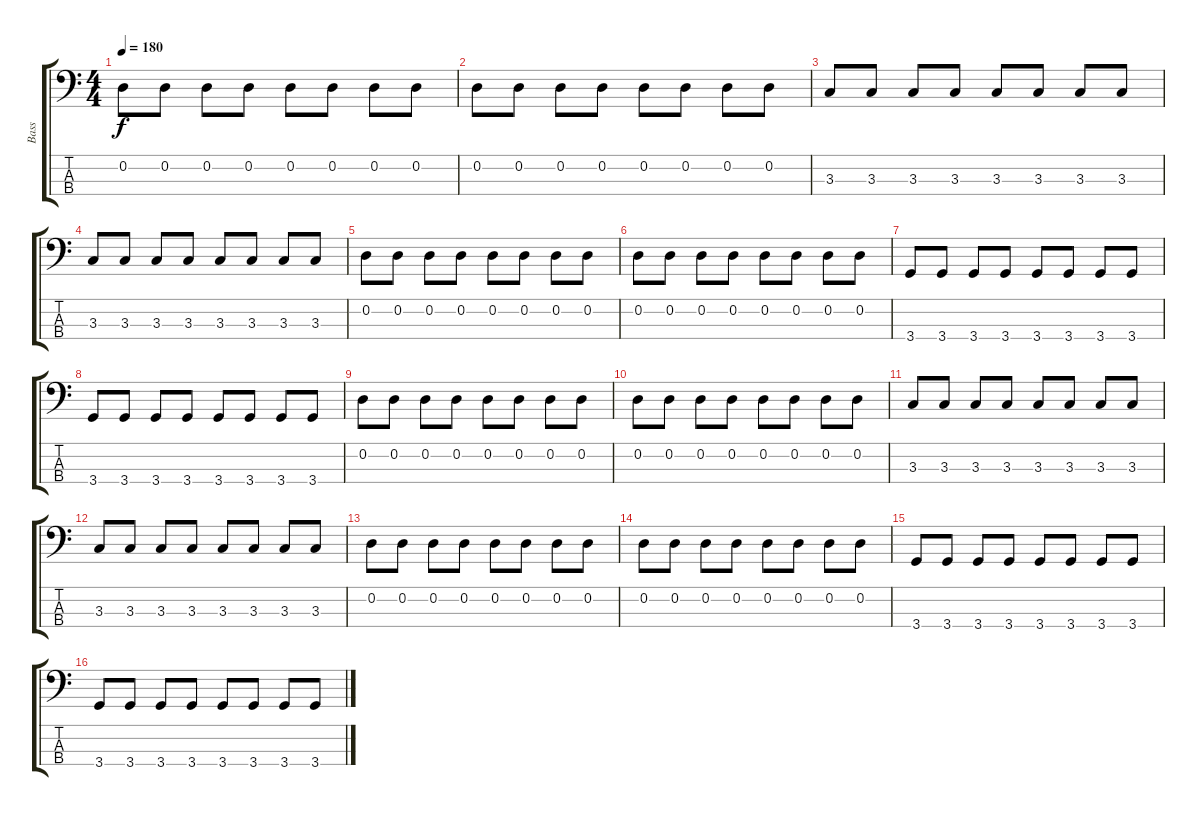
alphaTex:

\track ("Bass" "Bass") {instrument electricbassfinger}
\staff {score tabs}
\tuning (G2 D2 A1 E1) {hide}
\ts (4 4)
\tempo 180
\clef f4
\ks c
0.2.8{dy f} 0.2.8 0.2.8 0.2.8 0.2.8 0.2.8 0.2.8 0.2.8 |
0.2.8 0.2.8 0.2.8 0.2.8 0.2.8 0.2.8 0.2.8 0.2.8 |
3.3.8 3.3.8 3.3.8 3.3.8 3.3.8 3.3.8 3.3.8 3.3.8 |
3.3.8 3.3.8 3.3.8 3.3.8 3.3.8 3.3.8 3.3.8 3.3.8 |
0.2.8 0.2.8 0.2.8 0.2.8 0.2.8 0.2.8 0.2.8 0.2.8 |
0.2.8 0.2.8 0.2.8 0.2.8 0.2.8 0.2.8 0.2.8 0.2.8 |
3.4.8 3.4.8 3.4.8 3.4.8 3.4.8 3.4.8 3.4.8 3.4.8 |
3.4.8 3.4.8 3.4.8 3.4.8 3.4.8 3.4.8 3.4.8 3.4.8 |
0.2.8 0.2.8 0.2.8 0.2.8 0.2.8 0.2.8 0.2.8 0.2.8 |
0.2.8 0.2.8 0.2.8 0.2.8 0.2.8 0.2.8 0.2.8 0.2.8 |
3.3.8 3.3.8 3.3.8 3.3.8 3.3.8 3.3.8 3.3.8 3.3.8 |
3.3.8 3.3.8 3.3.8 3.3.8 3.3.8 3.3.8 3.3.8 3.3.8 |
0.2.8 0.2.8 0.2.8 0.2.8 0.2.8 0.2.8 0.2.8 0.2.8 |
0.2.8 0.2.8 0.2.8 0.2.8 0.2.8 0.2.8 0.2.8 0.2.8 |
3.4.8 3.4.8 3.4.8 3.4.8 3.4.8 3.4.8 3.4.8 3.4.8 |
3.4.8 3.4.8 3.4.8 3.4.8 3.4.8 3.4.8 3.4.8 3.4.8
